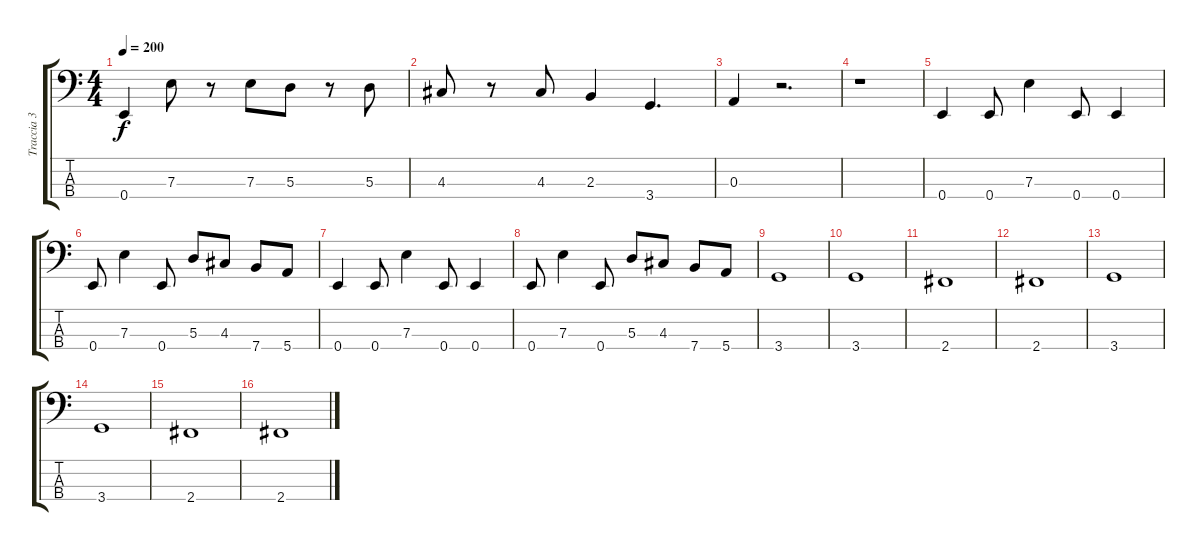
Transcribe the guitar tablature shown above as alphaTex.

\track ("Traccia 3" "Traccia 3") {instrument electricbassfinger}
\staff {score tabs}
\tuning (G2 D2 A1 E1) {hide}
\ts (4 4)
\tempo 200
\clef f4
\ks c
0.4.4{dy f} 7.3.8 r.8 7.3.8 5.3.8 r.8 5.3.8 |
4.3.8 r.8 4.3.8 2.3.4 3.4.4{d} |
0.3.4 r.2{d} |
r.1 |
0.4.4 0.4.8 7.3.4 0.4.8 0.4.4 |
0.4.8 7.3.4 0.4.8 5.3.8 4.3.8 7.4.8 5.4.8 |
0.4.4 0.4.8 7.3.4 0.4.8 0.4.4 |
0.4.8 7.3.4 0.4.8 5.3.8 4.3.8 7.4.8 5.4.8 |
3.4.1 |
3.4.1 |
2.4.1 |
2.4.1 |
3.4.1 |
3.4.1 |
2.4.1 |
2.4.1
